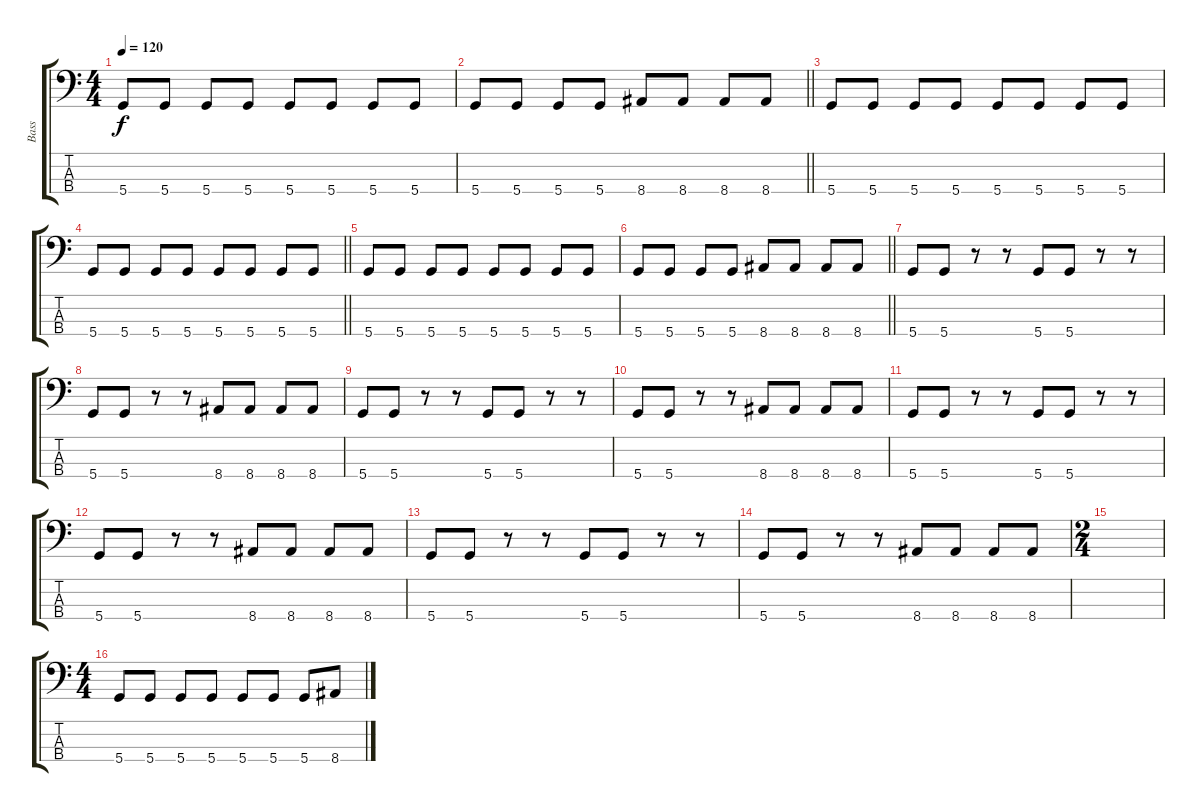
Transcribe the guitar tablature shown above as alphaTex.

\track ("Bass" "Bass") {instrument electricbassfinger}
\staff {score tabs}
\tuning (G2 D2 A1 D1) {hide}
\ts (4 4)
\tempo 120
\clef f4
\ks c
5.4.8{dy f} 5.4.8 5.4.8 5.4.8 5.4.8 5.4.8 5.4.8 5.4.8 |
\barLineRight lightlight
5.4.8 5.4.8 5.4.8 5.4.8 8.4.8 8.4.8 8.4.8 8.4.8 |
5.4.8 5.4.8 5.4.8 5.4.8 5.4.8 5.4.8 5.4.8 5.4.8 |
\barLineRight lightlight
5.4.8 5.4.8 5.4.8 5.4.8 5.4.8 5.4.8 5.4.8 5.4.8 |
5.4.8 5.4.8 5.4.8 5.4.8 5.4.8 5.4.8 5.4.8 5.4.8 |
\barLineRight lightlight
5.4.8 5.4.8 5.4.8 5.4.8 8.4.8 8.4.8 8.4.8 8.4.8 |
5.4.8 5.4.8 r.8 r.8 5.4.8 5.4.8 r.8 r.8 |
5.4.8 5.4.8 r.8 r.8 8.4.8 8.4.8 8.4.8 8.4.8 |
5.4.8 5.4.8 r.8 r.8 5.4.8 5.4.8 r.8 r.8 |
5.4.8 5.4.8 r.8 r.8 8.4.8 8.4.8 8.4.8 8.4.8 |
5.4.8 5.4.8 r.8 r.8 5.4.8 5.4.8 r.8 r.8 |
5.4.8 5.4.8 r.8 r.8 8.4.8 8.4.8 8.4.8 8.4.8 |
5.4.8 5.4.8 r.8 r.8 5.4.8 5.4.8 r.8 r.8 |
5.4.8 5.4.8 r.8 r.8 8.4.8 8.4.8 8.4.8 8.4.8 |
\ts (2 4)
|
\ts (4 4)
5.4.8 5.4.8 5.4.8 5.4.8 5.4.8 5.4.8 5.4.8 8.4.8
